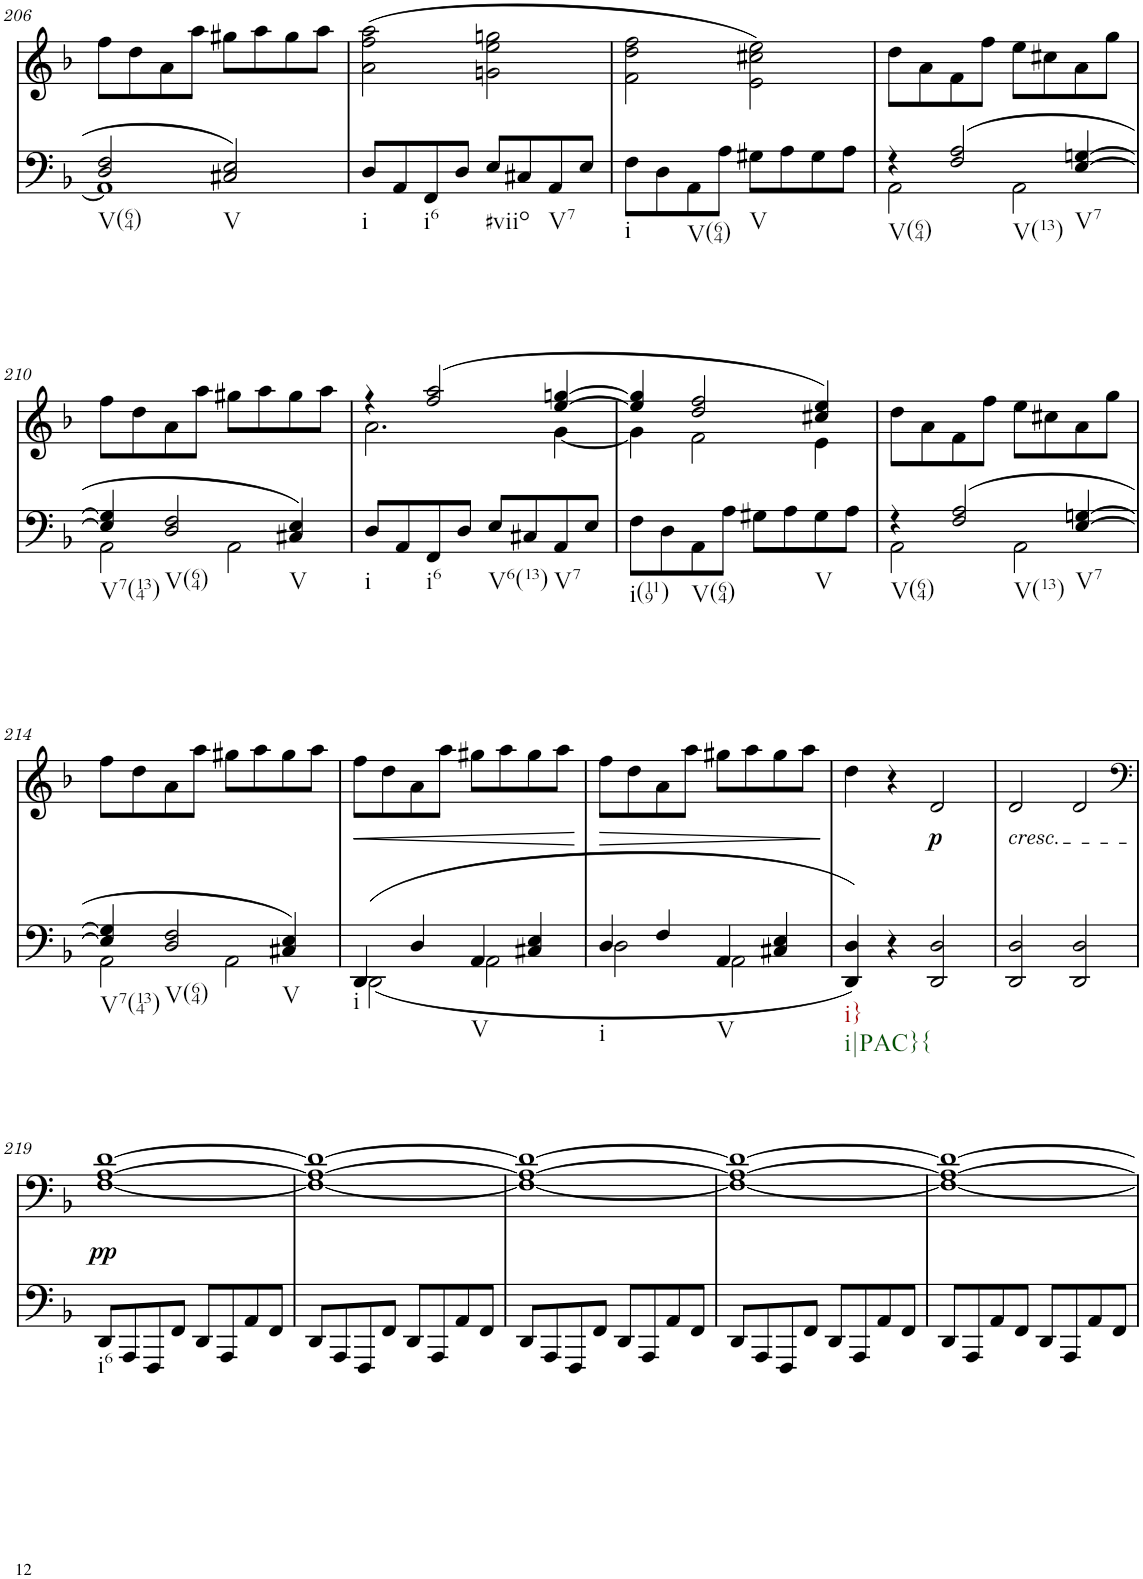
**kern	**kern	**text	**dynam
*part2	*part1	*part1	*part1
*staff2	*staff1	*staff1	*staff1
*I"piano	*I"piano	*	*
*I'Pno	*I'Pno	*	*
!!LO:PB:g=z
*clefF4	*clefG2	*	*
*k[b-]	*k[b-]	*	*
*d:	*d:	*	*
*M4/4	*M4/4	*	*
=206	=206	=206	=206
*^	*	*	*
!LO:TX:b:t=V(64)	!	!	!	!
2D/ 2F/	1AA]	8ff\L	.	.
.	.	8dd\	.	.
.	.	8a\	.	.
.	.	8aa\J	.	.
!LO:TX:b:t=V	!	!	!	!
2C#X/ 2E/	.	8gg#X\L	.	.
.	.	8aa\	.	.
.	.	8gg#\	.	.
.	.	8aa\J	.	.
*v	*v	*	*	*
=207	=207	=207	=207
!LO:TX:b:t=i	!	!	!
8D/L	(2a\ 2ff\ 2aa\	.	.
8AA/	.	.	.
!LO:TX:b:t=i6	!	!	!
8FF/	.	.	.
8D/J	.	.	.
!LO:TX:b:t=#viio	!	!	!
8E/L	2gn\ 2ee\ 2ggn\	.	.
8C#X/	.	.	.
!LO:TX:b:t=V7	!	!	!
8AA/	.	.	.
8E/J	.	.	.
=208	=208	=208	=208
!LO:TX:b:t=i	!	!	!
8F\L	2f\ 2dd\ 2ff\	.	.
8D\	.	.	.
!LO:TX:b:t=V(64)	!	!	!
8AA\	.	.	.
8A\J	.	.	.
!LO:TX:b:t=V	!	!	!
8G#X\L	2e\ 2cc#X\ 2ee\)	.	.
8A\	.	.	.
8G#\	.	.	.
8A\J	.	.	.
=209	=209	=209	=209
*^	*	*	*
!LO:TX:b:t=V(64)	!	!	!	!
4r	2AA\	8dd\L	.	.
.	.	8a\	.	.
!LO:TX:b:t=V(13)	!	!	!	!
(2F/ 2A/	.	8f\	.	.
.	.	8ff\J	.	.
.	2AA\	8ee\L	.	.
.	.	8cc#X\	.	.
!LO:TX:b:t=V7	!	!	!	!
[4E/ [4Gn/	.	8a\	.	.
.	.	8gg\J	.	.
!!LO:LB:g=z
=210	=210	=210	=210	=210
!LO:TX:b:t=V7(134)	!	!	!	!
4E/] 4G/]	2AA\	8ff\L	.	.
.	.	8dd\	.	.
!LO:TX:b:t=V(64)	!	!	!	!
2D/ 2F/	.	8a\	.	.
.	.	8aa\J	.	.
.	2AA\	8gg#X\L	.	.
.	.	8aa\	.	.
!LO:TX:b:t=V	!	!	!	!
4C#X/ 4E/)	.	8gg#\	.	.
.	.	8aa\J	.	.
*v	*v	*	*	*
=211	=211	=211	=211
*	*^	*	*
!LO:TX:b:t=i	!	!	!	!
8D/L	4r	2.a\	.	.
8AA/	.	.	.	.
!LO:TX:b:t=i6	!	!	!	!
8FF/	(2ff/ 2aa/	.	.	.
8D/J	.	.	.	.
!LO:TX:b:t=V6(13)	!	!	!	!
8E/L	.	.	.	.
8C#X/	.	.	.	.
!LO:TX:b:t=V7	!	!	!	!
8AA/	[4ee/ [4ggn/	[4g\	.	.
8E/J	.	.	.	.
=212	=212	=212	=212	=212
!LO:TX:b:t=i(119)	!	!	!	!
8F\L	4ee/] 4gg/]	4g\]	.	.
8D\	.	.	.	.
!LO:TX:b:t=V(64)	!	!	!	!
8AA\	2dd/ 2ff/	2f\	.	.
8A\J	.	.	.	.
8G#X\L	.	.	.	.
8A\	.	.	.	.
!LO:TX:b:t=V	!	!	!	!
8G#\	4cc#X/ 4ee/)	4e\	.	.
8A\J	.	.	.	.
*	*v	*v	*	*
=213	=213	=213	=213
*^	*	*	*
!LO:TX:b:t=V(64)	!	!	!	!
4r	2AA\	8dd\L	.	.
.	.	8a\	.	.
!LO:TX:b:t=V(13)	!	!	!	!
(2F/ 2A/	.	8f\	.	.
.	.	8ff\J	.	.
.	2AA\	8ee\L	.	.
.	.	8cc#X\	.	.
!LO:TX:b:t=V7	!	!	!	!
[4E/ [4Gn/	.	8a\	.	.
.	.	8gg\J	.	.
!!LO:LB:g=z
=214	=214	=214	=214	=214
!LO:TX:b:t=V7(134)	!	!	!	!
4E/] 4G/]	2AA\	8ff\L	.	.
.	.	8dd\	.	.
!LO:TX:b:t=V(64)	!	!	!	!
2D/ 2F/	.	8a\	.	.
.	.	8aa\J	.	.
.	2AA\	8gg#X\L	.	.
.	.	8aa\	.	.
!LO:TX:b:t=V	!	!	!	!
4C#X/ 4E/)	.	8gg#\	.	.
.	.	8aa\J	.	.
=215	=215	=215	=215	=215
!LO:TX:b:t=i	!	!	!	!
!	!	!	!LO:LY:b	!LO:HP:b
(4DD/	(2DD\	8ff\L	<	<
.	.	8dd\	.	.
4D/	.	8a\	.	.
.	.	8aa\J	.	.
!LO:TX:b:t=V	!	!	!	!
4AA/	2AA\	8gg#X\L	.	.
.	.	8aa\	.	.
4C#X/ 4E/	.	8gg#\	.	.
.	.	8aa\J	.	.
*v	*v	*	*	*
.	.	.	[
=216	=216	=216	=216
*^	*	*	*
!LO:TX:b:t=i	!	!	!	!
!	!	!	!LO:LY:b	!LO:HP:b
4D/	2D\	8ff\L	>	>
.	.	8dd\	.	.
4F/	.	8a\	.	.
.	.	8aa\J	.	.
!LO:TX:b:t=V	!	!	!	!
4AA/	2AA\	8gg#X\L	.	.
.	.	8aa\	.	.
4C#X/ 4E/	.	8gg#\	.	.
.	.	8aa\J	.	.
*v	*v	*	*	*
.	.	.	]
=217	=217	=217	=217
!LO:TX:b:t=i}	!	!	!
!LO:TX:b:t=i|PAC}{	!	!	!
!	!	!LO:LY:b	!
4DD/ 4D/))	4dd\	p	.
4r	4r	.	.
!	!	!LO:LY:b	!LO:DY:b
2DD/ 2D/	2d/	<	p
=218	=218	=218	=218
!	!LO:TX:b:i:t=cresc.	!	!
2DD/ 2D/	2d/	.	.
2DD/ 2D/	2d/	.	.
!!LO:LB:g=z
=219	=219	=219	=219
*	*clefF4	*	*
!LO:TX:b:t=i6	!	!	!
!	!	!LO:LY:b	!LO:DY:b
8DD/L	[1F [1A [1d	pp	pp
8AAA/	.	.	.
8FFF/	.	.	.
8FF/J	.	.	.
8DD/L	.	.	.
8AAA/	.	.	.
8AA/	.	.	.
8FF/J	.	.	.
=220	=220	=220	=220
8DD/L	1F_ 1A_ 1d_	.	.
8AAA/	.	.	.
8FFF/	.	.	.
8FF/J	.	.	.
8DD/L	.	.	.
8AAA/	.	.	.
8AA/	.	.	.
8FF/J	.	.	.
=221	=221	=221	=221
8DD/L	1F_ 1A_ 1d_	.	.
8AAA/	.	.	.
8FFF/	.	.	.
8FF/J	.	.	.
8DD/L	.	.	.
8AAA/	.	.	.
8AA/	.	.	.
8FF/J	.	.	.
=222	=222	=222	=222
8DD/L	1F_ 1A_ 1d_	.	.
8AAA/	.	.	.
8FFF/	.	.	.
8FF/J	.	.	.
8DD/L	.	.	.
8AAA/	.	.	.
8AA/	.	.	.
8FF/J	.	.	.
=223	=223	=223	=223
8DD/L	1F_ 1A_ 1d_	.	.
8AAA/	.	.	.
8AA/	.	.	.
8FF/J	.	.	.
8DD/L	.	.	.
8AAA/	.	.	.
8AA/	.	.	.
8FF/J	.	.	.
=	=	=	=
*-	*-	*-	*-
